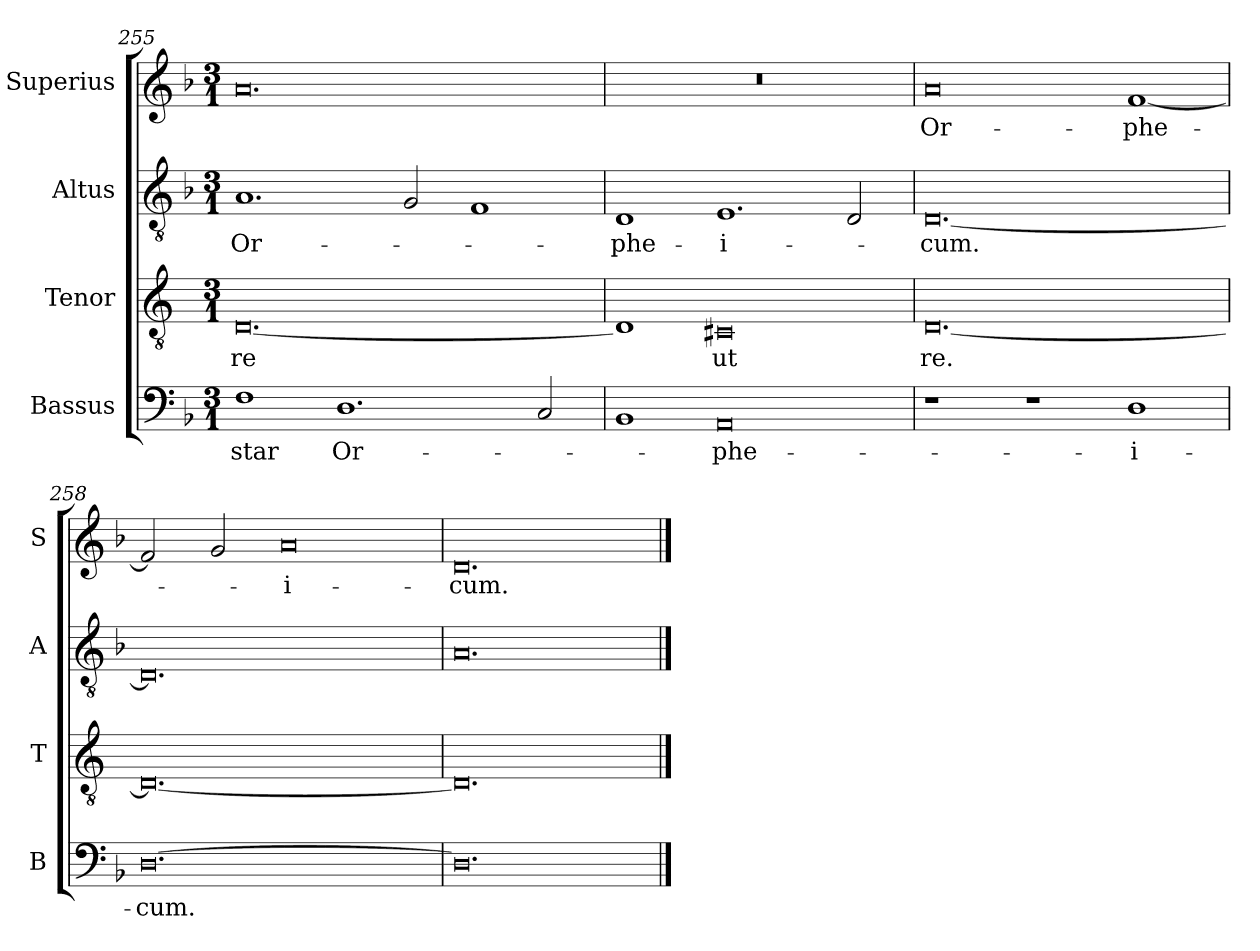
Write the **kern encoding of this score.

**kern	**text	**kern	**text	**kern	**text	**kern	**text
*part4	*part4	*part3	*part3	*part2	*part2	*part1	*part1
*staff4	*staff4	*staff3	*staff3	*staff2	*staff2	*staff1	*staff1
*I"Bassus	*	*I"Tenor	*	*I"Altus	*	*I"Superius	*
*I'B	*	*I'T	*	*I'A	*	*I'S	*
*clefF4	*	*clefGv2	*	*clefGv2	*	*clefG2	*
*k[b-]	*	*k[]	*	*k[b-]	*	*k[b-]	*
*M3/1	*	*M3/1	*	*M3/1	*	*M3/1	*
=255	=255	=255	=255	=255	=255	=255	=255
1F	-star	[0.D	re	1.A	Or-	0.a	.
1.D	Or-	.	.	.	.	.	.
.	.	.	.	2G/	.	.	.
.	.	.	.	1F	.	.	.
2C/	.	.	.	.	.	.	.
=256	=256	=256	=256	=256	=256	=256	=256
1BB-	.	1D]	.	1D	-phe-	0.r	.
0AA	-phe-	0C#X	ut	1.E	-i-	.	.
.	.	.	.	2D/	.	.	.
=257	=257	=257	=257	=257	=257	=257	=257
1r	.	[0.D	re.	[0.D	-cum.	0a	Or-
1r	.	.	.	.	.	.	.
1D	-i-	.	.	.	.	[1f	-phe-
=258	=258	=258	=258	=258	=258	=258	=258
[0.D	-cum.	0.D_	.	0.D]	.	2f/]	.
.	.	.	.	.	.	2g/	.
.	.	.	.	.	.	0a	-i-
=259	=259	=259	=259	=259	=259	=259	=259
0.D]	.	0.D]	.	0.A	.	0.d	-cum.
==	==	==	==	==	==	==	==
*-	*-	*-	*-	*-	*-	*-	*-
